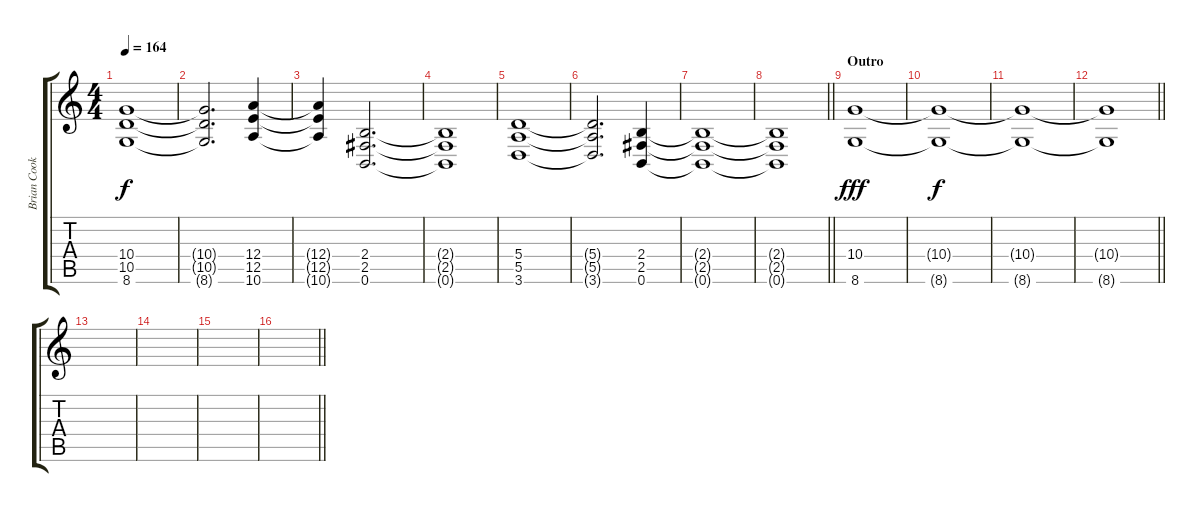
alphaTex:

\track ("Brian Cook (6 String \"Bearitone\")" "Brian Cook") {instrument distortionguitar}
\staff {score tabs}
\tuning (B3 Gb3 D3 A2 E2 B1) {hide}
\ts (4 4)
\section ("" "")
\tempo 164
\clef g2
\ks c
(10.4 10.5 8.6).1{dy f} |
(10.4{t} 10.5{t} 8.6{t}).2{d} (12.4 12.5 10.6).4 |
(12.4{t} 12.5{t} 10.6{t}).4 (2.4 2.5 0.6).2{d} |
(2.4{t} 2.5{t} 0.6{t}).1 |
(5.4 5.5 3.6).1 |
(5.4{t} 5.5{t} 3.6{t}).2{d} (2.4 2.5 0.6).4 |
(2.4{t} 2.5{t} 0.6{t}).1 |
\barLineRight lightlight
(2.4{t} 2.5{t} 0.6{t}).1 |
\section ("" "Outro")
(10.4 8.6).1{dy fff volume 4} |
(10.4{t} 8.6{t}).1{dy f} |
(10.4{t} 8.6{t}).1 |
\barLineRight lightlight
(10.4{t} 8.6{t}).1 |
\section ("" "")
|
|
|
\barLineRight lightlight
